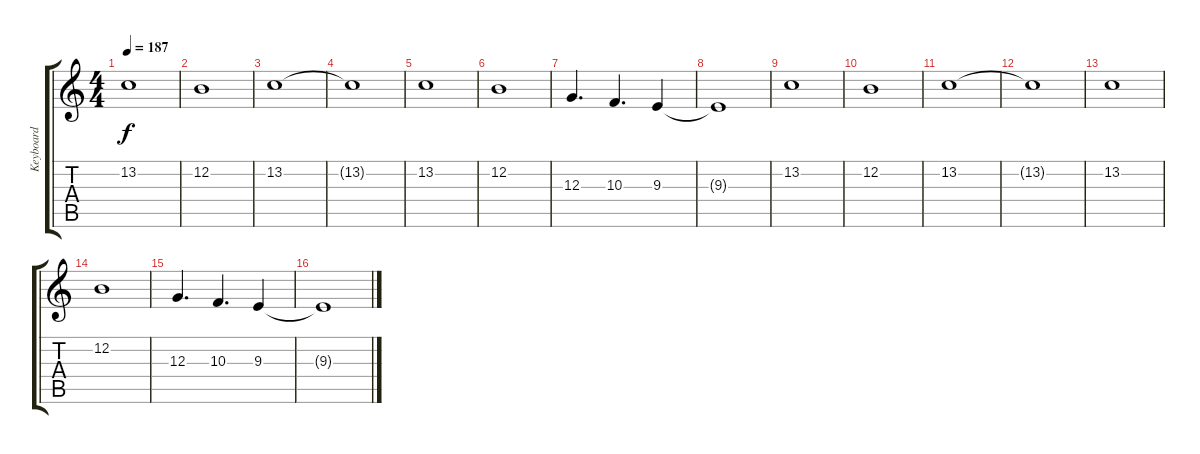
\track ("Keyboard" "Keyboard") {instrument brightacousticpiano}
\staff {score tabs}
\tuning (E4 B3 G3 D3 A2 E2) {hide}
\ts (4 4)
\tempo 187
\clef g2
\ks c
13.2.1{dy f} |
12.2.1 |
13.2.1 |
13.2{t}.1 |
13.2.1 |
12.2.1 |
12.3.4{d} 10.3.4{d} 9.3.4 |
9.3{t}.1 |
13.2.1 |
12.2.1 |
13.2.1 |
13.2{t}.1 |
13.2.1 |
12.2.1 |
12.3.4{d} 10.3.4{d} 9.3.4 |
9.3{t}.1
